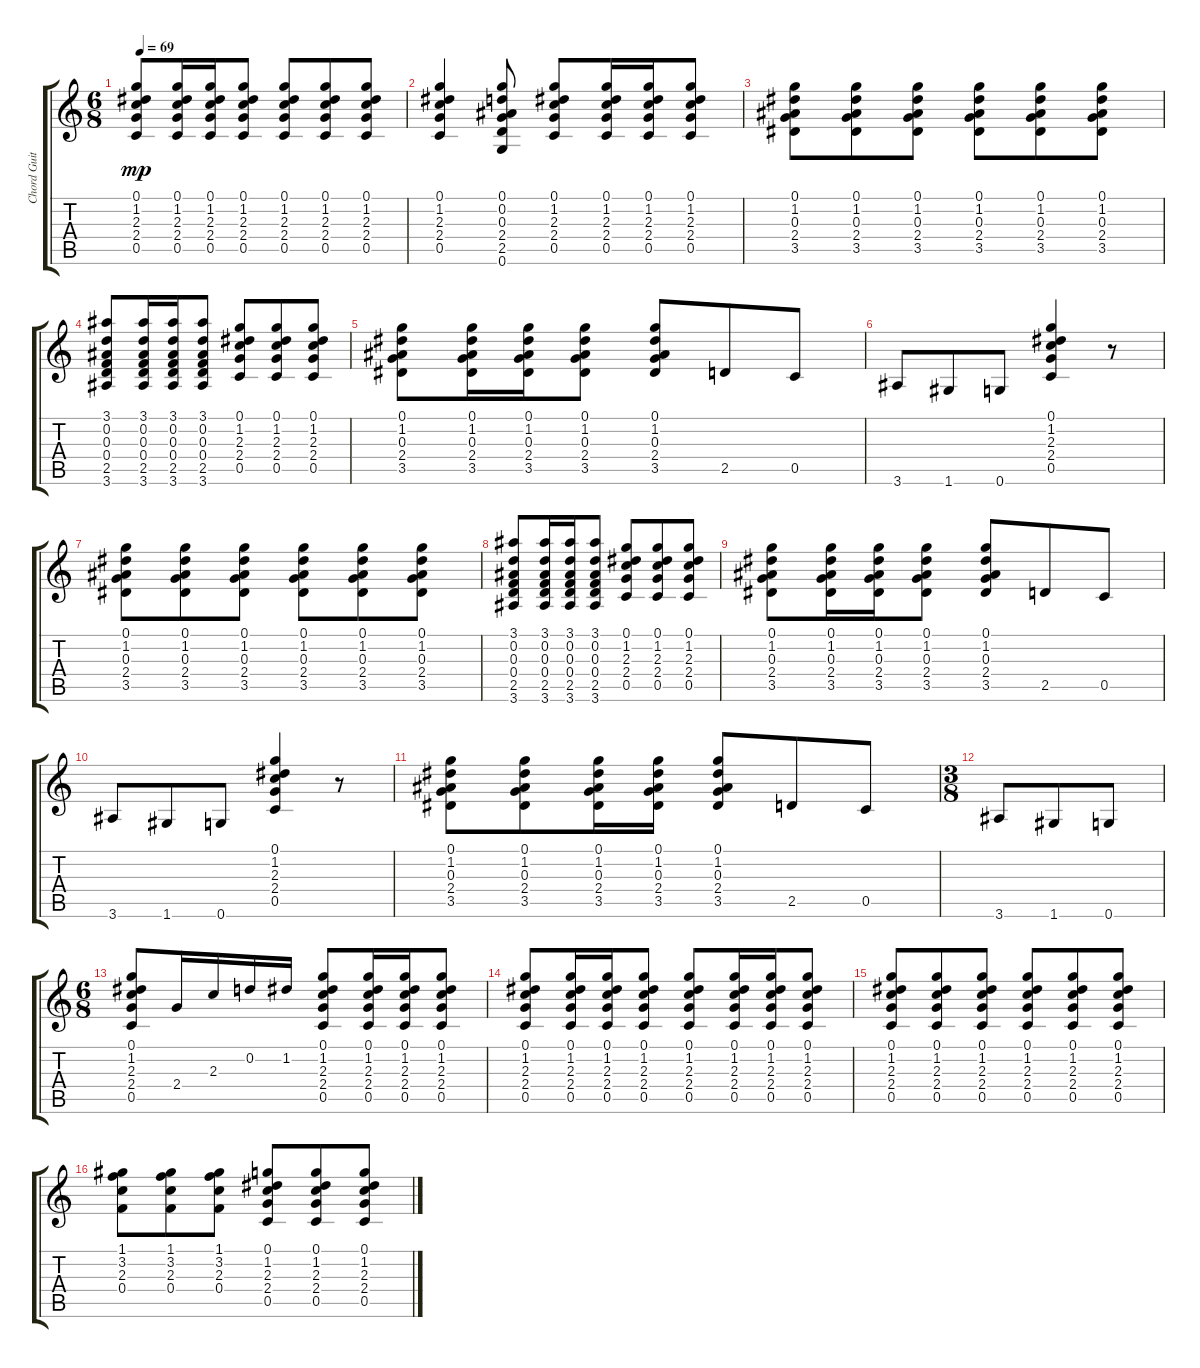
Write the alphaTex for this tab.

\track ("Chord Guitar" "Chord Guit") {instrument acousticguitarsteel}
\staff {score tabs}
\tuning (G4 D4 Bb3 F3 C3 G2) {hide}
\ts (6 8)
\tempo 69
\clef g2
\ks c
(0.1 1.2 2.3 2.4 0.5).8{dy mp} (0.1 1.2 2.3 2.4 0.5).16 (0.1 1.2 2.3 2.4 0.5).16 (0.1 1.2 2.3 2.4 0.5).8 (0.1 1.2 2.3 2.4 0.5).8 (0.1 1.2 2.3 2.4 0.5).8 (0.1 1.2 2.3 2.4 0.5).8 |
(0.1 1.2 2.3 2.4 0.5).4 (0.1 0.2 0.3 2.4 2.5 0.6).8 (0.1 1.2 2.3 2.4 0.5).8 (0.1 1.2 2.3 2.4 0.5).16 (0.1 1.2 2.3 2.4 0.5).16 (0.1 1.2 2.3 2.4 0.5).8 |
(0.1 1.2 0.3 2.4 3.5).8 (0.1 1.2 0.3 2.4 3.5).8 (0.1 1.2 0.3 2.4 3.5).8 (0.1 1.2 0.3 2.4 3.5).8 (0.1 1.2 0.3 2.4 3.5).8 (0.1 1.2 0.3 2.4 3.5).8 |
(3.1 0.2 0.3 0.4 2.5 3.6).8 (3.1 0.2 0.3 0.4 2.5 3.6).16 (3.1 0.2 0.3 0.4 2.5 3.6).16 (3.1 0.2 0.3 0.4 2.5 3.6).8 (0.1 1.2 2.3 2.4 0.5).8 (0.1 1.2 2.3 2.4 0.5).8 (0.1 1.2 2.3 2.4 0.5).8 |
(0.1 1.2 0.3 2.4 3.5).8 (0.1 1.2 0.3 2.4 3.5).16 (0.1 1.2 0.3 2.4 3.5).16 (0.1 1.2 0.3 2.4 3.5).8 (0.1 1.2 0.3 2.4 3.5).8 2.5.8 0.5.8 |
3.6.8 1.6.8 0.6.8 (0.1 1.2 2.3 2.4 0.5).4 r.8 |
(0.1 1.2 0.3 2.4 3.5).8 (0.1 1.2 0.3 2.4 3.5).8 (0.1 1.2 0.3 2.4 3.5).8 (0.1 1.2 0.3 2.4 3.5).8 (0.1 1.2 0.3 2.4 3.5).8 (0.1 1.2 0.3 2.4 3.5).8 |
(3.1 0.2 0.3 0.4 2.5 3.6).8 (3.1 0.2 0.3 0.4 2.5 3.6).16 (3.1 0.2 0.3 0.4 2.5 3.6).16 (3.1 0.2 0.3 0.4 2.5 3.6).8 (0.1 1.2 2.3 2.4 0.5).8 (0.1 1.2 2.3 2.4 0.5).8 (0.1 1.2 2.3 2.4 0.5).8 |
(0.1 1.2 0.3 2.4 3.5).8 (0.1 1.2 0.3 2.4 3.5).16 (0.1 1.2 0.3 2.4 3.5).16 (0.1 1.2 0.3 2.4 3.5).8 (0.1 1.2 0.3 2.4 3.5).8 2.5.8 0.5.8 |
3.6.8 1.6.8 0.6.8 (0.1 1.2 2.3 2.4 0.5).4 r.8 |
(0.1 1.2 0.3 2.4 3.5).8 (0.1 1.2 0.3 2.4 3.5).8 (0.1 1.2 0.3 2.4 3.5).16 (0.1 1.2 0.3 2.4 3.5).16 (0.1 1.2 0.3 2.4 3.5).8 2.5.8 0.5.8 |
\ts (3 8)
3.6.8 1.6.8 0.6.8 |
\ts (6 8)
(0.1 1.2 2.3 2.4 0.5).8 2.4.16 2.3.16 0.2.16 1.2.16 (0.1 1.2 2.3 2.4 0.5).8 (0.1 1.2 2.3 2.4 0.5).16 (0.1 1.2 2.3 2.4 0.5).16 (0.1 1.2 2.3 2.4 0.5).8 |
(0.1 1.2 2.3 2.4 0.5).8 (0.1 1.2 2.3 2.4 0.5).16 (0.1 1.2 2.3 2.4 0.5).16 (0.1 1.2 2.3 2.4 0.5).8 (0.1 1.2 2.3 2.4 0.5).8 (0.1 1.2 2.3 2.4 0.5).16 (0.1 1.2 2.3 2.4 0.5).16 (0.1 1.2 2.3 2.4 0.5).8 |
(0.1 1.2 2.3 2.4 0.5).8 (0.1 1.2 2.3 2.4 0.5).8 (0.1 1.2 2.3 2.4 0.5).8 (0.1 1.2 2.3 2.4 0.5).8 (0.1 1.2 2.3 2.4 0.5).8 (0.1 1.2 2.3 2.4 0.5).8 |
(1.1 3.2 2.3 0.4).8 (1.1 3.2 2.3 0.4).8 (1.1 3.2 2.3 0.4).8 (0.1 1.2 2.3 2.4 0.5).8 (0.1 1.2 2.3 2.4 0.5).8 (0.1 1.2 2.3 2.4 0.5).8
